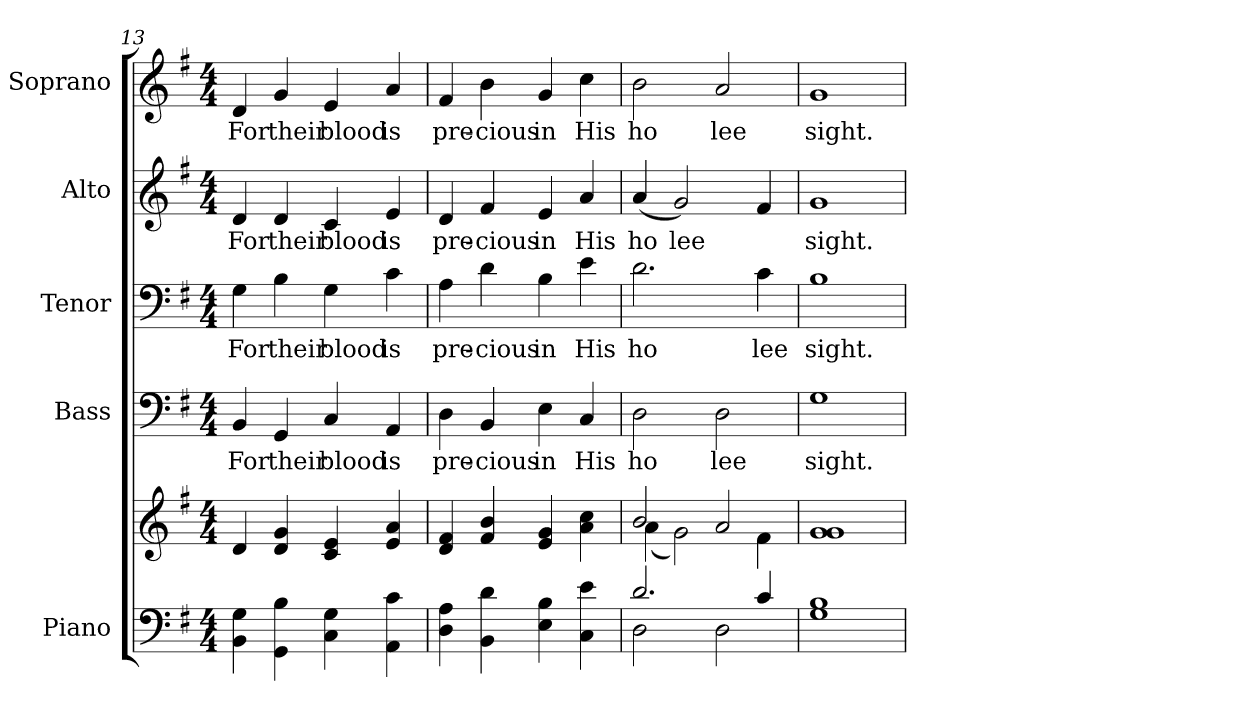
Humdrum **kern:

**kern	**kern	**kern	**text	**kern	**text	**kern	**text	**kern	**text
*part5	*part5	*part4	*part4	*part3	*part3	*part2	*part2	*part1	*part1
*staff6	*staff5	*staff4	*staff4	*staff3	*staff3	*staff2	*staff2	*staff1	*staff1
*I"Piano	*	*I"Bass	*	*I"Tenor	*	*I"Alto	*	*I"Soprano	*
*I'Pno.	*	*I'B.	*	*I'T.	*	*I'A.	*	*I'S.	*
!!LO:LB:g=z
*clefF4	*clefG2	*clefF4	*	*clefF4	*	*clefG2	*	*clefG2	*
*k[f#]	*k[f#]	*k[f#]	*	*k[f#]	*	*k[f#]	*	*k[f#]	*
*G:	*G:	*G:	*	*G:	*	*G:	*	*G:	*
*M4/4	*M4/4	*M4/4	*	*M4/4	*	*M4/4	*	*M4/4	*
=13	=13	=13	=13	=13	=13	=13	=13	=13	=13
!	!	!	!LO:LY:b:color=#000000	!	!	!	!	!	!
!	!	!	!	!	!LO:LY:b:color=#000000	!	!	!	!
!	!	!	!	!	!	!	!LO:LY:b:color=#000000	!	!
!	!	!	!	!	!	!	!	!	!LO:LY:b:color=#000000
4BBi\ 4Gi	4di/	4BBi/	For	4Gi\	For	4di/	For	4di/	For
!	!	!	!LO:LY:b:color=#000000	!	!	!	!	!	!
!	!	!	!	!	!LO:LY:b:color=#000000	!	!	!	!
!	!	!	!	!	!	!	!LO:LY:b:color=#000000	!	!
!	!	!	!	!	!	!	!	!	!LO:LY:b:color=#000000
4GGi\ 4Bi	4di/ 4gi	4GGi/	their	4Bi\	their	4di/	their	4gi/	their
!	!	!	!LO:LY:b:color=#000000	!	!	!	!	!	!
!	!	!	!	!	!LO:LY:b:color=#000000	!	!	!	!
!	!	!	!	!	!	!	!LO:LY:b:color=#000000	!	!
!	!	!	!	!	!	!	!	!	!LO:LY:b:color=#000000
4Ci\ 4Gi	4ci/ 4ei	4Ci/	blood	4Gi\	blood	4ci/	blood	4ei/	blood
!	!	!	!LO:LY:b:color=#000000	!	!	!	!	!	!
!	!	!	!	!	!LO:LY:b:color=#000000	!	!	!	!
!	!	!	!	!	!	!	!LO:LY:b:color=#000000	!	!
!	!	!	!	!	!	!	!	!	!LO:LY:b:color=#000000
4AAi\ 4ci	4ei/ 4ai	4AAi/	is	4ci\	is	4ei/	is	4ai/	is
=14	=14	=14	=14	=14	=14	=14	=14	=14	=14
!	!	!	!LO:LY:b:color=#000000	!	!	!	!	!	!
!	!	!	!	!	!LO:LY:b:color=#000000	!	!	!	!
!	!	!	!	!	!	!	!LO:LY:b:color=#000000	!	!
!	!	!	!	!	!	!	!	!	!LO:LY:b:color=#000000
4Di\ 4Ai	4di/ 4f#i	4Di\	pre-	4Ai\	pre-	4di/	pre-	4f#i/	pre-
!	!	!	!LO:LY:b:color=#000000	!	!	!	!	!	!
!	!	!	!	!	!LO:LY:b:color=#000000	!	!	!	!
!	!	!	!	!	!	!	!LO:LY:b:color=#000000	!	!
!	!	!	!	!	!	!	!	!	!LO:LY:b:color=#000000
4BBi\ 4di	4f#i/ 4bi	4BBi/	-cious	4di\	-cious	4f#i/	-cious	4bi\	-cious
!	!	!	!LO:LY:b:color=#000000	!	!	!	!	!	!
!	!	!	!	!	!LO:LY:b:color=#000000	!	!	!	!
!	!	!	!	!	!	!	!LO:LY:b:color=#000000	!	!
!	!	!	!	!	!	!	!	!	!LO:LY:b:color=#000000
4Ei\ 4Bi	4ei/ 4gi	4Ei\	in	4Bi\	in	4ei/	in	4gi/	in
!	!	!	!LO:LY:b:color=#000000	!	!	!	!	!	!
!	!	!	!	!	!LO:LY:b:color=#000000	!	!	!	!
!	!	!	!	!	!	!	!LO:LY:b:color=#000000	!	!
!	!	!	!	!	!	!	!	!	!LO:LY:b:color=#000000
4Ci\ 4ei	4ai\ 4cci	4Ci/	His	4ei\	His	4ai/	His	4cci\	His
=15	=15	=15	=15	=15	=15	=15	=15	=15	=15
*^	*^	*	*	*	*	*	*	*	*
!	!	!	!	!	!LO:LY:b:color=#000000	!	!	!	!	!	!
!	!	!	!	!	!	!	!LO:LY:b:color=#000000	!	!	!	!
!	!	!	!	!	!	!	!	!	!LO:LY:b:color=#000000	!	!
!	!	!	!	!	!	!	!	!	!	!	!LO:LY:b:color=#000000
2.di/	2Di\	2bi/	(4ai\	2Di\	ho	2.di\	ho	(4ai/	ho	2bi\	ho
!	!	!	!	!	!	!	!	!	!LO:LY:b:color=#000000	!	!
.	.	.	2gi\)	.	.	.	.	2gi/)	lee	.	.
!	!	!	!	!	!LO:LY:b:color=#000000	!	!	!	!	!	!
!	!	!	!	!	!	!	!	!	!	!	!LO:LY:b:color=#000000
.	2Di\	2ai/	.	2Di\	lee	.	.	.	.	2ai/	lee
!	!	!	!	!	!	!	!LO:LY:b:color=#000000	!	!	!	!
4ci/	.	.	4f#i\	.	.	4ci\	lee	4f#i/	.	.	.
*v	*v	*	*	*	*	*	*	*	*	*	*
*	*v	*v	*	*	*	*	*	*	*	*
=16	=16	=16	=16	=16	=16	=16	=16	=16	=16
*	*^	*	*	*	*	*	*	*	*
!	!	!	!	!LO:LY:b:color=#000000	!	!	!	!	!	!
*	*v	*v	*	*	*	*	*	*	*	*
*	*^	*	*	*	*	*	*	*	*
!	!	!	!	!	!	!LO:LY:b:color=#000000	!	!	!	!
*	*v	*v	*	*	*	*	*	*	*	*
*	*^	*	*	*	*	*	*	*	*
!	!	!	!	!	!	!	!	!LO:LY:b:color=#000000	!	!
*	*v	*v	*	*	*	*	*	*	*	*
*	*^	*	*	*	*	*	*	*	*
!	!	!	!	!	!	!	!	!	!	!LO:LY:b:color=#000000
*	*v	*v	*	*	*	*	*	*	*	*
1Gi 1Bi	1gi 1gi	1Gi	sight.	1Bi	sight.	1gi	sight.	1gi	sight.
=	=	=	=	=	=	=	=	=	=
*-	*-	*-	*-	*-	*-	*-	*-	*-	*-
